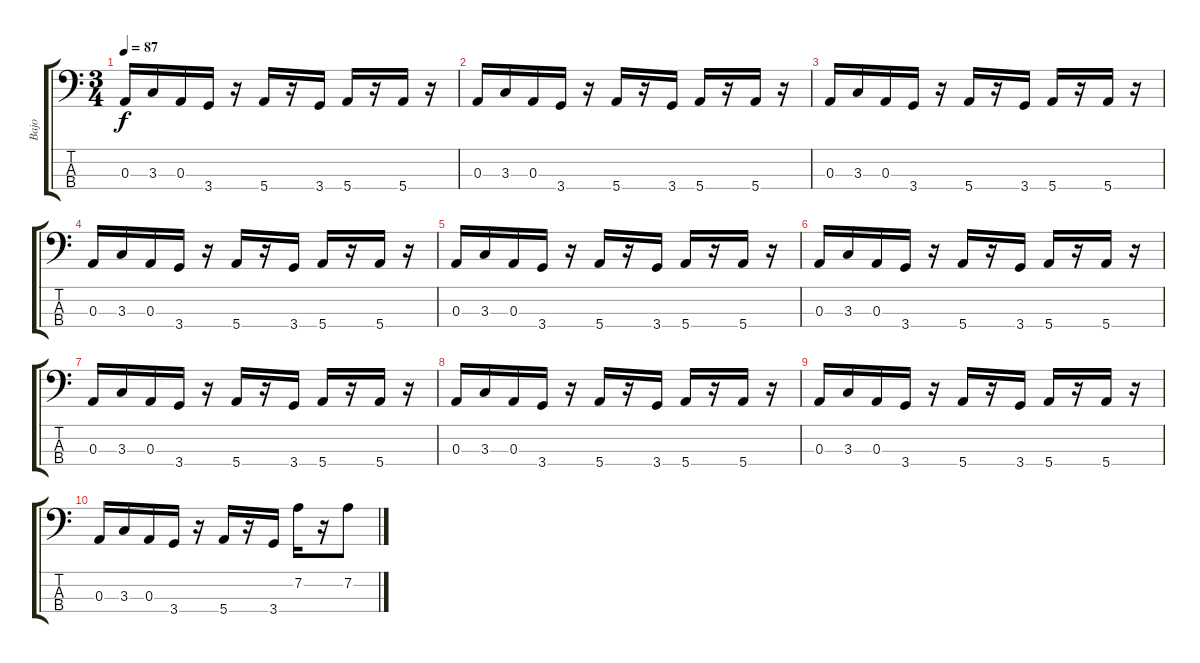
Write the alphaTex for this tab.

\track ("Bajo" "Bajo") {instrument electricbassfinger}
\staff {score tabs}
\tuning (G2 D2 A1 E1) {hide}
\ts (3 4)
\tempo 87
\clef f4
\ks c
0.3.16{dy f} 3.3.16 0.3.16 3.4.16 r.16 5.4.16 r.16 3.4.16 5.4.16 r.16 5.4.16 r.16 |
0.3.16 3.3.16 0.3.16 3.4.16 r.16 5.4.16 r.16 3.4.16 5.4.16 r.16 5.4.16 r.16 |
0.3.16 3.3.16 0.3.16 3.4.16 r.16 5.4.16 r.16 3.4.16 5.4.16 r.16 5.4.16 r.16 |
0.3.16 3.3.16 0.3.16 3.4.16 r.16 5.4.16 r.16 3.4.16 5.4.16 r.16 5.4.16 r.16 |
0.3.16 3.3.16 0.3.16 3.4.16 r.16 5.4.16 r.16 3.4.16 5.4.16 r.16 5.4.16 r.16 |
0.3.16 3.3.16 0.3.16 3.4.16 r.16 5.4.16 r.16 3.4.16 5.4.16 r.16 5.4.16 r.16 |
0.3.16 3.3.16 0.3.16 3.4.16 r.16 5.4.16 r.16 3.4.16 5.4.16 r.16 5.4.16 r.16 |
0.3.16 3.3.16 0.3.16 3.4.16 r.16 5.4.16 r.16 3.4.16 5.4.16 r.16 5.4.16 r.16 |
0.3.16 3.3.16 0.3.16 3.4.16 r.16 5.4.16 r.16 3.4.16 5.4.16 r.16 5.4.16 r.16 |
0.3.16 3.3.16 0.3.16 3.4.16 r.16 5.4.16 r.16 3.4.16 7.2.16 r.16 7.2.8
